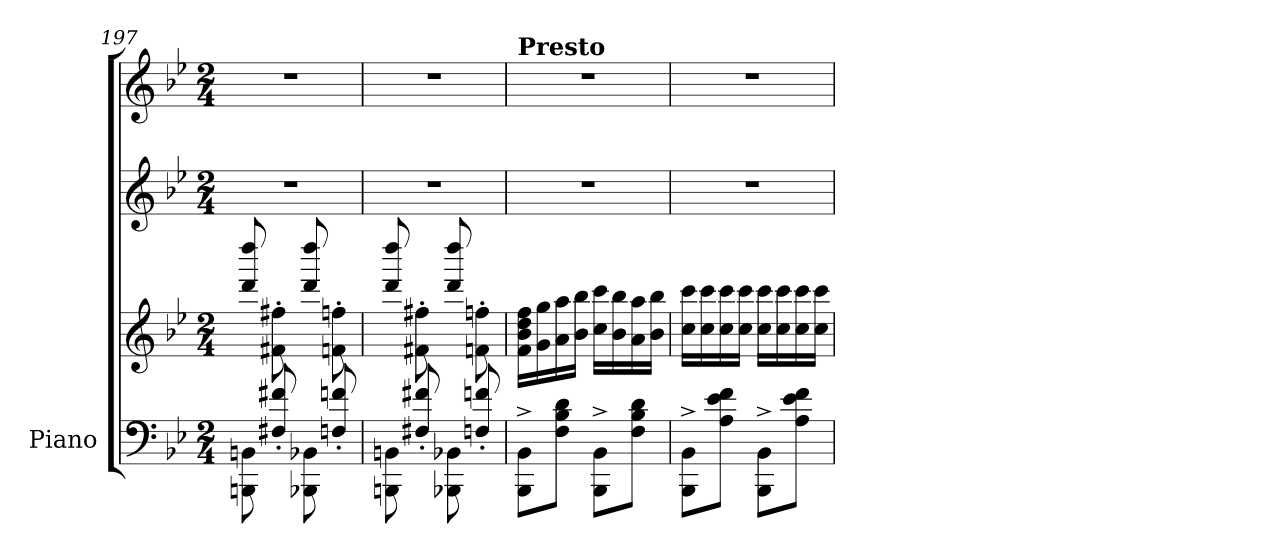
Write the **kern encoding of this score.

**kern	**kern	**kern	**kern	**dynam
*part1	*part1	*part1	*part1	*part1
*staff4	*staff3	*staff2	*staff1	*staff1/2/3/4
*I"Piano	*	*	*	*
*I'Pno.	*	*	*	*
*clefF4	*clefG2	*clefG2	*clefG2	*
*k[b-e-]	*k[b-e-]	*k[b-e-]	*k[b-e-]	*
*M2/4	*M2/4	*M2/4	*M2/4	*
=197	=197	=197	=197	=197
8BBBn\ 8BBn\	8ddd/ 8dddd/	2r	2r	.
8F#X/' 8f#X/'	8f#X\' 8ff#X\'	.	.	.
8BBB-X\ 8BB-X\	8ddd/ 8dddd/	.	.	.
8Fn/' 8fn/'	8fn\' 8ffn\'	.	.	.
=198	=198	=198	=198	=198
8BBBn\ 8BBn\	8ddd/ 8dddd/	2r	2r	.
8F#X/' 8f#X/'	8f#X\' 8ff#X\'	.	.	.
8BBB-X\ 8BB-X\	8ddd/ 8dddd/	.	.	.
8Fn/' 8fn/'	8fn\' 8ffn\'	.	.	.
=199	=199	=199	=199	=199
!	!	!	!LO:TX:a:B:t=Presto	!
!	!	!	!	!LO:DY:b=3
8BBB-\^ 8BB-\^L	16f\ 16b-\ 16dd\ 16ff\LL	2r	2r	other-dynamics
.	16g\ 16gg\	.	.	.
8F\ 8B-\ 8d\J	16a\ 16aa\	.	.	.
.	16b-\ 16bb-\JJ	.	.	.
8BBB-\^ 8BB-\^L	16cc\ 16ccc\LL	.	.	.
.	16b-\ 16bb-\	.	.	.
8F\ 8B-\ 8d\J	16a\ 16aa\	.	.	.
.	16b-\ 16bb-\JJ	.	.	.
=200	=200	=200	=200	=200
8BBB-\^ 8BB-\^L	16cc\ 16ccc\LL	2r	2r	.
.	16cc\ 16ccc\	.	.	.
8A\ 8e-\ 8f\J	16cc\ 16ccc\	.	.	.
.	16cc\ 16ccc\JJ	.	.	.
8BBB-\^ 8BB-\^L	16cc\ 16ccc\LL	.	.	.
.	16cc\ 16ccc\	.	.	.
8A\ 8e-\ 8f\J	16cc\ 16ccc\	.	.	.
.	16cc\ 16ccc\JJ	.	.	.
=	=	=	=	=
*-	*-	*-	*-	*-
